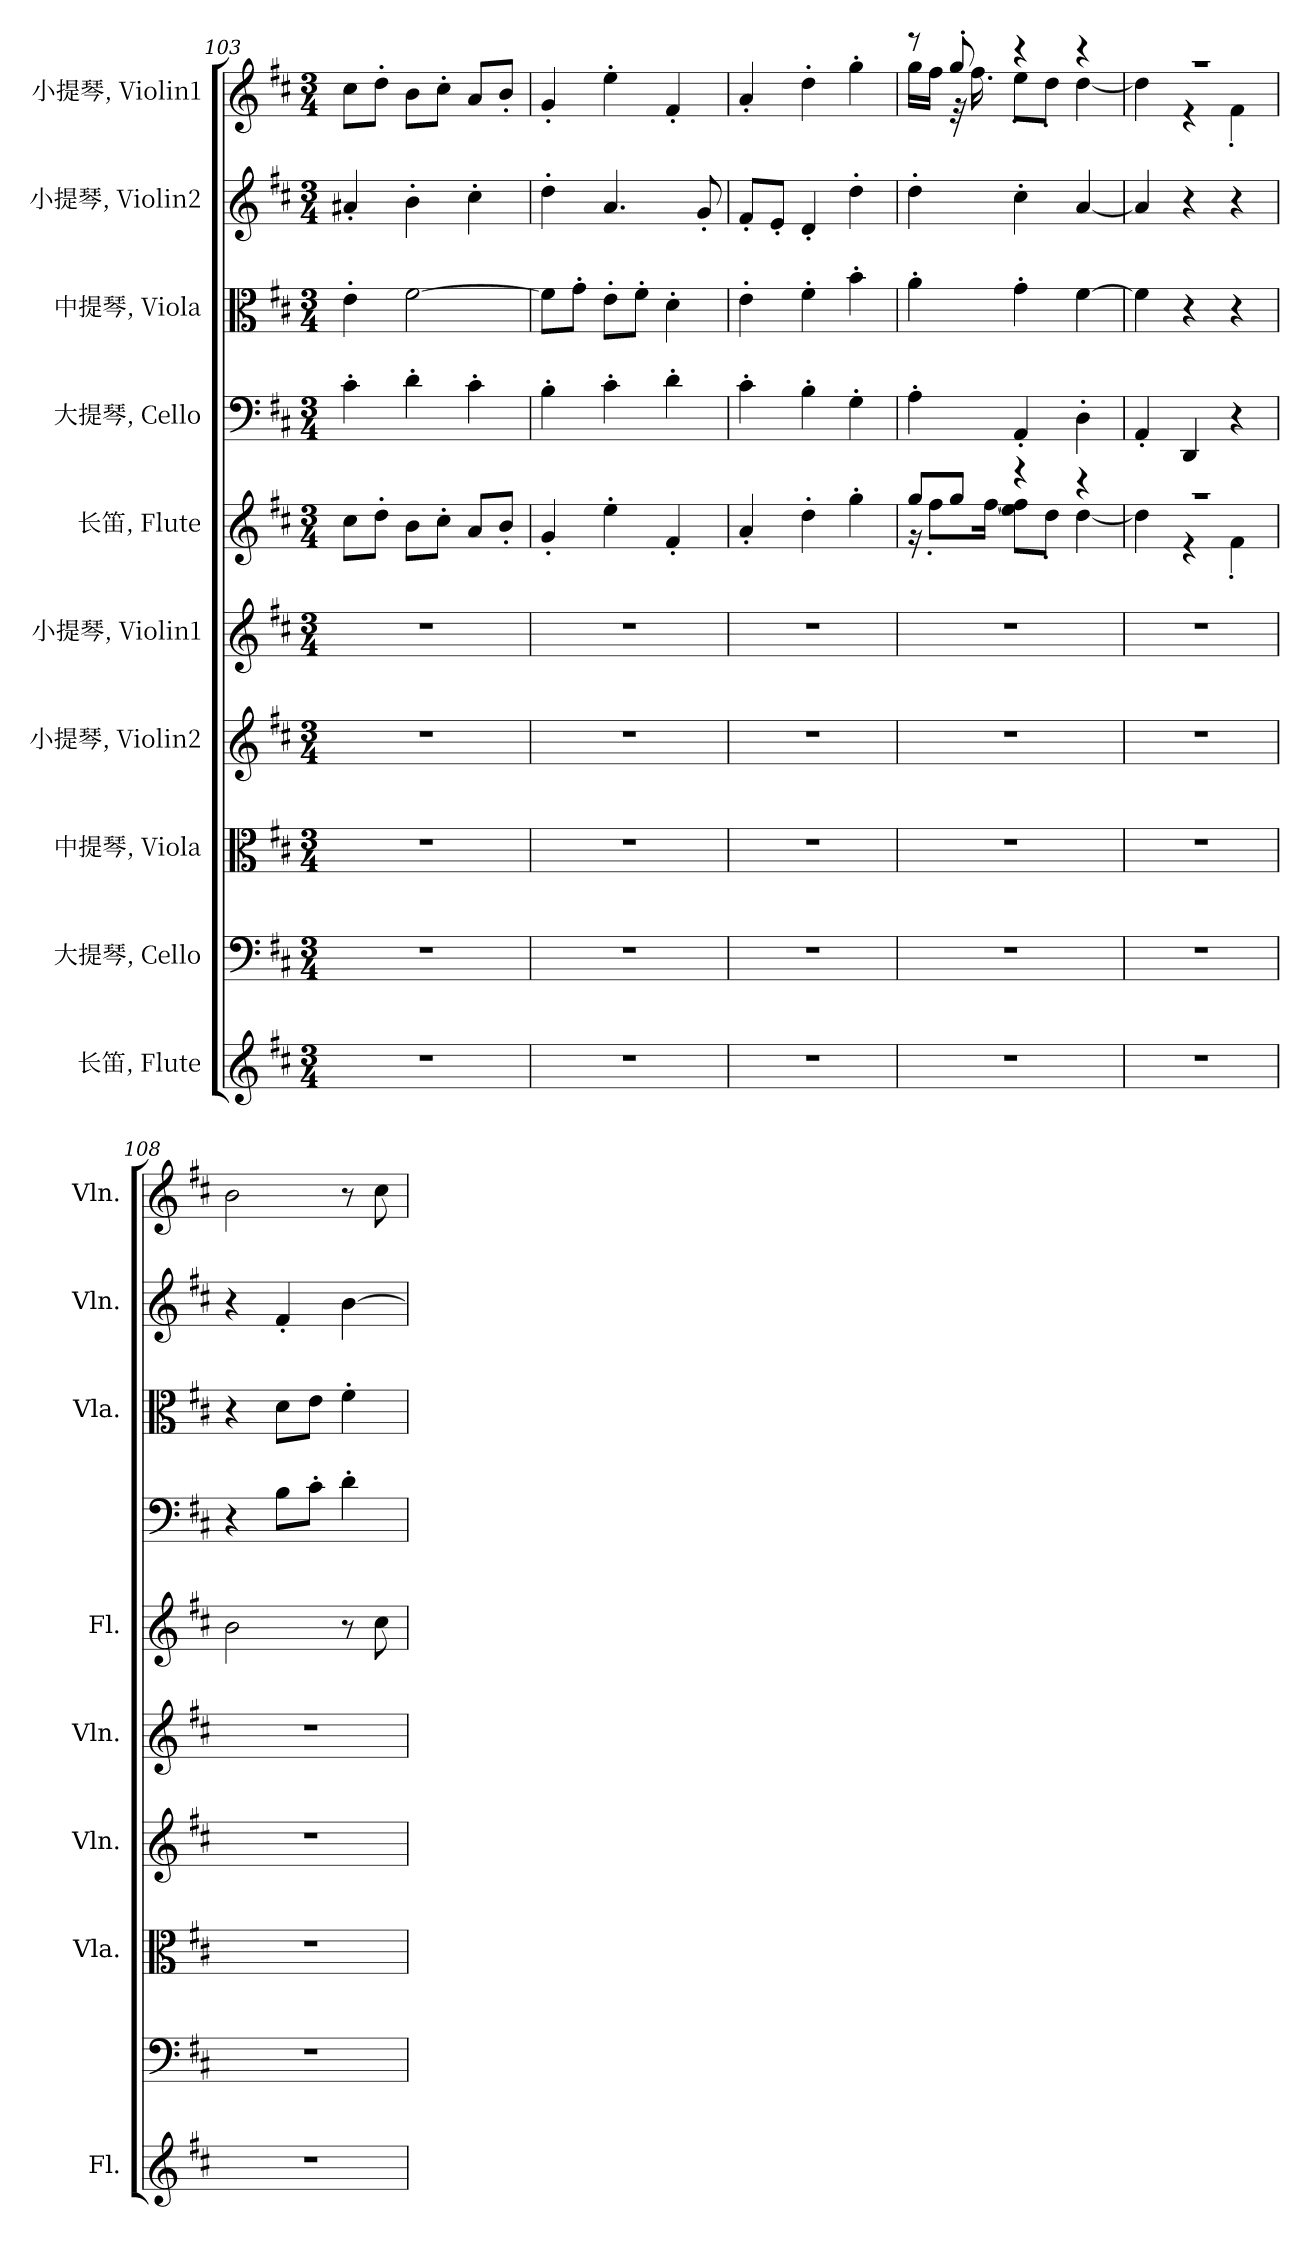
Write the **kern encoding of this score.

**kern	**kern	**kern	**kern	**kern	**kern	**kern	**kern	**kern	**kern
*part10	*part9	*part8	*part7	*part6	*part5	*part4	*part3	*part2	*part1
*staff10	*staff9	*staff8	*staff7	*staff6	*staff5	*staff4	*staff3	*staff2	*staff1
*I"长笛, Flute	*I"大提琴, Cello	*I"中提琴, Viola	*I"小提琴, Violin2	*I"小提琴, Violin1	*I"长笛, Flute	*I"大提琴, Cello	*I"中提琴, Viola	*I"小提琴, Violin2	*I"小提琴, Violin1
*I'Fl.	*	*I'Vla.	*I'Vln.	*I'Vln.	*I'Fl.	*	*I'Vla.	*I'Vln.	*I'Vln.
*clefG2	*clefF4	*clefC3	*clefG2	*clefG2	*clefG2	*clefF4	*clefC3	*clefG2	*clefG2
*k[f#c#]	*k[f#c#]	*k[f#c#]	*k[f#c#]	*k[f#c#]	*k[f#c#]	*k[f#c#]	*k[f#c#]	*k[f#c#]	*k[f#c#]
*M3/4	*M3/4	*M3/4	*M3/4	*M3/4	*M3/4	*M3/4	*M3/4	*M3/4	*M3/4
=103	=103	=103	=103	=103	=103	=103	=103	=103	=103
2.r	2.r	2.r	2.r	2.r	8cc#\L	4c#'\	4e'\	4a#X'/	8cc#\L
.	.	.	.	.	8dd'\J	.	.	.	8dd'\J
.	.	.	.	.	8b\L	4d'\	[2f#\	4b'\	8b\L
.	.	.	.	.	8cc#'\J	.	.	.	8cc#'\J
.	.	.	.	.	8a/L	4c#'\	.	4cc#'\	8a/L
.	.	.	.	.	8b'/J	.	.	.	8b'/J
=104	=104	=104	=104	=104	=104	=104	=104	=104	=104
2.r	2.r	2.r	2.r	2.r	4g'/	4B'\	8f#\L]	4dd'\	4g'/
.	.	.	.	.	.	.	8g'\J	.	.
.	.	.	.	.	4ee'\	4c#'\	8e'\L	4.a/	4ee'\
.	.	.	.	.	.	.	8f#'\J	.	.
.	.	.	.	.	4f#'/	4d'\	4d'\	.	4f#'/
.	.	.	.	.	.	.	.	8g'/	.
=105	=105	=105	=105	=105	=105	=105	=105	=105	=105
2.r	2.r	2.r	2.r	2.r	4a'/	4c#'\	4e'\	8f#'/L	4a'/
.	.	.	.	.	.	.	.	8e'/J	.
.	.	.	.	.	4dd'\	4B'\	4f#'\	4d'/	4dd'\
.	.	.	.	.	4gg'\	4G'\	4b'\	4dd'\	4gg'\
=106	=106	=106	=106	=106	=106	=106	=106	=106	=106
*	*	*	*	*	*^	*	*	*	*^
2.r	2.r	2.r	2.r	2.r	8gg/L	16r	4A'\	4a'\	4dd'\	8r	16gg\LL
.	.	.	.	.	.	8ff#'\L	.	.	.	.	16ff#\JJ
.	.	.	.	.	8gg/J	.	.	.	.	8gg'/	32r
.	.	.	.	.	.	.	.	.	.	.	16.ff#\
.	.	.	.	.	.	[16ff#\Jk	.	.	.	.	.
.	.	.	.	.	4r	8ee\ 8ff#\]L	4AA'/	4g'\	4cc#'\	4r	8ee'\L
.	.	.	.	.	.	8dd'\J	.	.	.	.	8dd'\J
.	.	.	.	.	4r	[4dd\	4D'\	[4f#\	[4a/	4r	[4dd\
=107	=107	=107	=107	=107	=107	=107	=107	=107	=107	=107	=107
2.r	2.r	2.r	2.r	2.r	2.r	4dd\]	4AA'/	4f#\]	4a/]	2.r	4dd\]
.	.	.	.	.	.	4r	4DD/	4r	4r	.	4r
.	.	.	.	.	.	4f#'\	4r	4r	4r	.	4f#'\
*	*	*	*	*	*v	*v	*	*	*	*v	*v
!!LO:PB:g=z
=108	=108	=108	=108	=108	=108	=108	=108	=108	=108
2.r	2.r	2.r	2.r	2.r	2b\	4r	4r	4r	2b\
.	.	.	.	.	.	8B\L	8d\L	4f#'/	.
.	.	.	.	.	.	8c#'\J	8e\J	.	.
.	.	.	.	.	8r	4d'\	4f#'\	[4b\	8r
.	.	.	.	.	8cc#\	.	.	.	8cc#\
=	=	=	=	=	=	=	=	=	=
*-	*-	*-	*-	*-	*-	*-	*-	*-	*-
